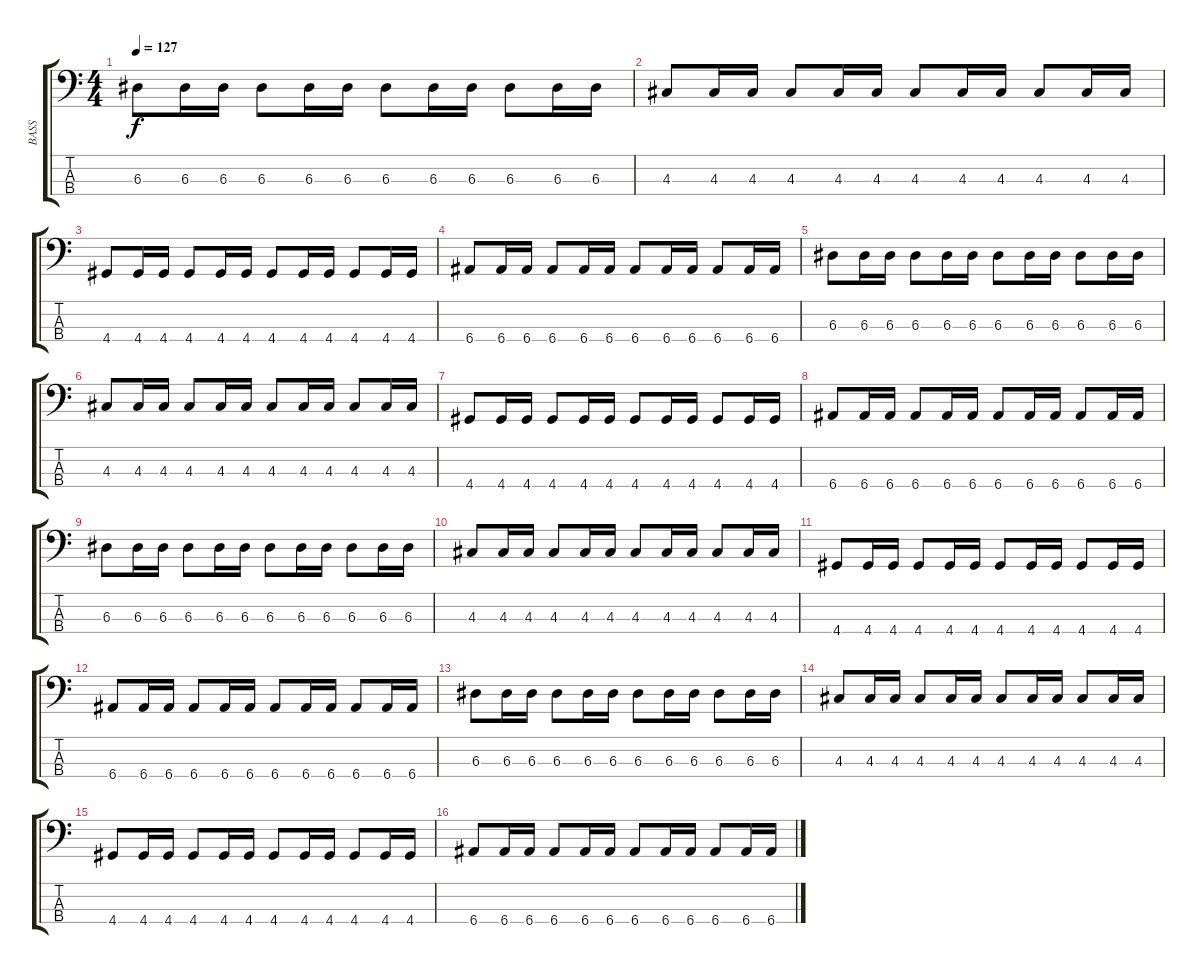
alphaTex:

\track ("BASS" "BASS") {instrument electricbassfinger}
\staff {score tabs}
\tuning (G2 D2 A1 E1) {hide}
\ts (4 4)
\tempo 127
\clef f4
\ks c
6.3.8{dy f} 6.3.16 6.3.16 6.3.8 6.3.16 6.3.16 6.3.8 6.3.16 6.3.16 6.3.8 6.3.16 6.3.16 |
4.3.8 4.3.16 4.3.16 4.3.8 4.3.16 4.3.16 4.3.8 4.3.16 4.3.16 4.3.8 4.3.16 4.3.16 |
4.4.8 4.4.16 4.4.16 4.4.8 4.4.16 4.4.16 4.4.8 4.4.16 4.4.16 4.4.8 4.4.16 4.4.16 |
6.4.8 6.4.16 6.4.16 6.4.8 6.4.16 6.4.16 6.4.8 6.4.16 6.4.16 6.4.8 6.4.16 6.4.16 |
6.3.8 6.3.16 6.3.16 6.3.8 6.3.16 6.3.16 6.3.8 6.3.16 6.3.16 6.3.8 6.3.16 6.3.16 |
4.3.8 4.3.16 4.3.16 4.3.8 4.3.16 4.3.16 4.3.8 4.3.16 4.3.16 4.3.8 4.3.16 4.3.16 |
4.4.8 4.4.16 4.4.16 4.4.8 4.4.16 4.4.16 4.4.8 4.4.16 4.4.16 4.4.8 4.4.16 4.4.16 |
6.4.8 6.4.16 6.4.16 6.4.8 6.4.16 6.4.16 6.4.8 6.4.16 6.4.16 6.4.8 6.4.16 6.4.16 |
6.3.8 6.3.16 6.3.16 6.3.8 6.3.16 6.3.16 6.3.8 6.3.16 6.3.16 6.3.8 6.3.16 6.3.16 |
4.3.8 4.3.16 4.3.16 4.3.8 4.3.16 4.3.16 4.3.8 4.3.16 4.3.16 4.3.8 4.3.16 4.3.16 |
4.4.8 4.4.16 4.4.16 4.4.8 4.4.16 4.4.16 4.4.8 4.4.16 4.4.16 4.4.8 4.4.16 4.4.16 |
6.4.8 6.4.16 6.4.16 6.4.8 6.4.16 6.4.16 6.4.8 6.4.16 6.4.16 6.4.8 6.4.16 6.4.16 |
6.3.8 6.3.16 6.3.16 6.3.8 6.3.16 6.3.16 6.3.8 6.3.16 6.3.16 6.3.8 6.3.16 6.3.16 |
4.3.8 4.3.16 4.3.16 4.3.8 4.3.16 4.3.16 4.3.8 4.3.16 4.3.16 4.3.8 4.3.16 4.3.16 |
4.4.8 4.4.16 4.4.16 4.4.8 4.4.16 4.4.16 4.4.8 4.4.16 4.4.16 4.4.8 4.4.16 4.4.16 |
6.4.8 6.4.16 6.4.16 6.4.8 6.4.16 6.4.16 6.4.8 6.4.16 6.4.16 6.4.8 6.4.16 6.4.16
